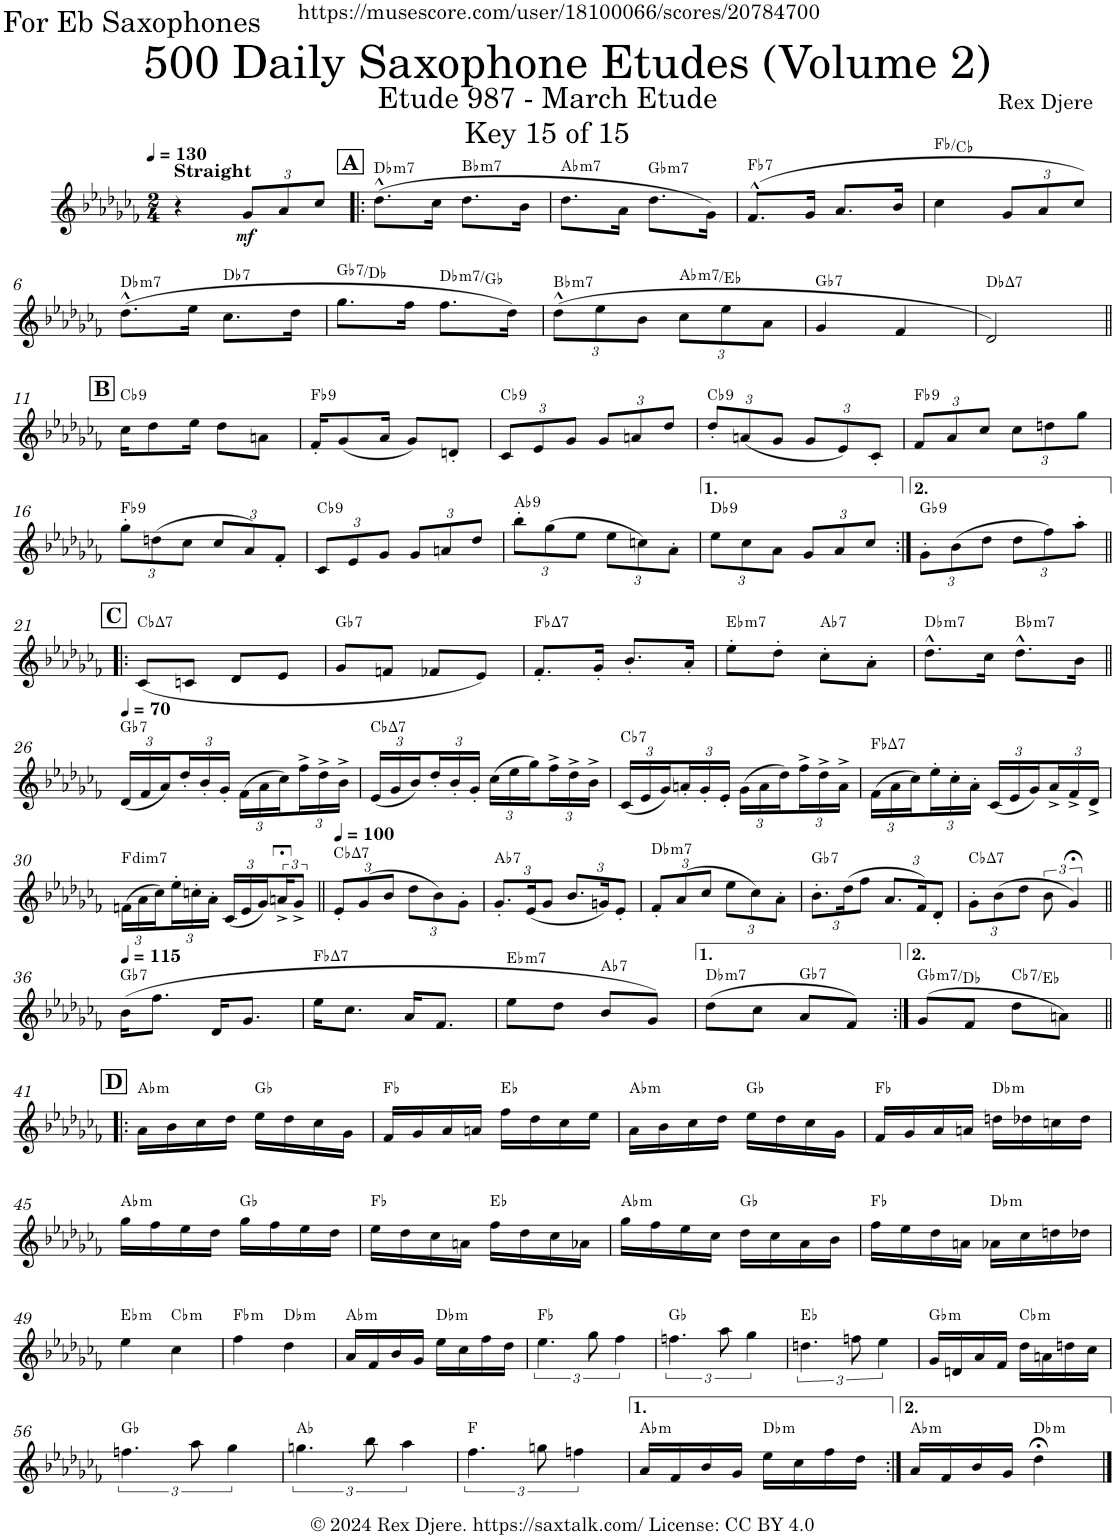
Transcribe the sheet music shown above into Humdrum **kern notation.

**kern	**dynam	**harte
*part1	*part1	*part1
*staff1	*staff1	*
*I"Alto Saxophone	*	*
*I'A. Sax.	*	*
*clefG2	*	*
*Trd5c9	*	*
*k[b-e-a-d-g-c-f-]	*	*
*M2/4	*	*
*MM130	*	*
=1	=1	=1
!LO:TX:a:B:t=Straight	!	!
4r	.	.
*Xbrackettup	*	*
!	!LO:DY:b	!
12g-/L	mf	.
12a-/	.	.
12cc-/J	.	.
!!LO:REH:place=s1:a:B:cj:fs=14:t=A
=2!|:	=2!|:	=2!|:
!	!	!LO:H:kt=m7
(8.dd-^^\L	.	Db:min7
16cc-\Jk	.	.
!	!	!LO:H:kt=m7
8.dd-\L	.	Bb:min7
16b-\Jk	.	.
=3	=3	=3
!	!	!LO:H:kt=m7
8.dd-\L	.	Ab:min7
16a-\Jk	.	.
!	!	!LO:H:kt=m7
8.dd-\L	.	Gb:min7
16g-\Jk)	.	.
=4	=4	=4
!	!	!LO:H:kt=7
(8.f-^^/L	.	Fb:7
16g-/Jk	.	.
8.a-/L	.	.
16b-/Jk	.	.
=5	=5	=5
4cc-\	.	Fb:maj/5
12g-/L	.	.
12a-/	.	.
12cc-/J)	.	.
!!LO:LB:g=z
=6	=6	=6
!	!	!LO:H:kt=m7
(8.dd-^^\L	.	Db:min7
16ee-\Jk	.	.
!	!	!LO:H:kt=7
8.cc-\L	.	Db:7
16dd-\Jk	.	.
=7	=7	=7
!	!	!LO:H:kt=7
8.gg-\L	.	Gb:7/5
16ff-\Jk	.	.
!	!	!LO:H:kt=m7
8.ff-\L	.	Db:min7/4
16dd-\Jk)	.	.
=8	=8	=8
!	!	!LO:H:kt=m7
(12dd-^^\L	.	Bb:min7
12ee-\	.	.
12b-\J	.	.
!	!	!LO:H:kt=m7
12cc-\L	.	Ab:min7/5
12ee-\	.	.
12a-\J	.	.
=9	=9	=9
!	!	!LO:H:kt=7
4g-/	.	Gb:7
4f-/	.	.
=10	=10	=10
!	!	!LO:H:kt=7
2d-/)	.	Db:maj7
!!LO:LB:g=z
!!LO:REH:place=s1:a:B:cj:fs=14:t=B
=11||	=11||	=11||
!	!	!LO:H:kt=9
16cc-\KL	.	Cb:9
8dd-\	.	.
16ee-\Jk	.	.
8dd-\L	.	.
8an\J	.	.
=12	=12	=12
!	!	!LO:H:kt=9
16f-'/KL	.	Fb:9
(8g-/	.	.
16a-/Jk	.	.
8g-/L)	.	.
8dn'/J	.	.
=13	=13	=13
!	!	!LO:H:kt=9
12c-/L	.	Cb:9
12e-/	.	.
12g-/J	.	.
12g-/L	.	.
12an/	.	.
12dd-/J	.	.
=14	=14	=14
!	!	!LO:H:kt=9
12dd-'/L	.	Cb:9
(12an/	.	.
12g-/J	.	.
12g-/L	.	.
12e-/)	.	.
12c-'/J	.	.
=15	=15	=15
!	!	!LO:H:kt=9
12f-/L	.	Fb:9
12a-/	.	.
12cc-/J	.	.
12cc-\L	.	.
12ddn\	.	.
12gg-\J	.	.
!!LO:LB:g=z
=16	=16	=16
!	!	!LO:H:kt=9
12gg-'\L	.	Fb:9
(12ddn\	.	.
12cc-\J	.	.
12cc-/L	.	.
12a-/)	.	.
12f-'/J	.	.
=17	=17	=17
!	!	!LO:H:kt=9
12c-/L	.	Cb:9
12e-/	.	.
12g-/J	.	.
12g-/L	.	.
12an/	.	.
12dd-/J	.	.
=18	=18	=18
!	!	!LO:H:kt=9
12bb-'\L	.	Ab:9
(12gg-\	.	.
12ee-\J	.	.
12ee-\L	.	.
12ccn\)	.	.
12a-'\J	.	.
=19	=19	=19
!	!	!LO:H:kt=9
12ee-\L	.	Db:9
12cc-\	.	.
12a-\J	.	.
12g-/L	.	.
12a-/	.	.
12cc-/J	.	.
=20:|!	=20:|!	=20:|!
!	!	!LO:H:kt=9
12g-'\L	.	Gb:9
(12b-\	.	.
12dd-\J	.	.
12dd-\L	.	.
12ff-\)	.	.
12aa-'\J	.	.
!!LO:LB:g=z
!!LO:REH:place=s1:a:B:cj:fs=14:t=C
=21!|:	=21!|:	=21!|:
!	!	!LO:H:kt=7
(8c-/L	.	Cb:maj7
8cn/J	.	.
8d-/L	.	.
8e-/J	.	.
=22	=22	=22
!	!	!LO:H:kt=7
8g-/L	.	Gb:7
8fn/J	.	.
8f-X/L	.	.
8e-/J)	.	.
=23	=23	=23
!	!	!LO:H:kt=7
8.f-'/L	.	Fb:maj7
16g-'/Jk	.	.
8.b-'/L	.	.
16a-'/Jk	.	.
=24	=24	=24
!	!	!LO:H:kt=m7
8ee-'\L	.	Eb:min7
8dd-'\J	.	.
!	!	!LO:H:kt=7
8cc-'\L	.	Ab:7
8a-'\J	.	.
=25	=25	=25
!	!	!LO:H:kt=m7
8.dd-^^\L	.	Db:min7
16cc-\Jk	.	.
!	!	!LO:H:kt=m7
8.dd-^^\L	.	Bb:min7
16b-\Jk	.	.
!!LO:LB:g=z
=26||	=26||	=26||
*MM70	*	*
!	!	!LO:H:kt=7
(24d-/LL	.	Gb:7
24f-/	.	.
24a-/)	.	.
24dd-'/	.	.
24b-'/	.	.
24g-'/JJ	.	.
(24f-\LL	.	.
24a-\	.	.
24cc-\)	.	.
24ff-^\	.	.
24dd-^\	.	.
24b-^\JJ	.	.
=27	=27	=27
!	!	!LO:H:kt=7
(24e-/LL	.	Cb:maj7
24g-/	.	.
24b-/)	.	.
24dd-'/	.	.
24b-'/	.	.
24g-'/JJ	.	.
(24cc-\LL	.	.
24ee-\	.	.
24gg-\)	.	.
24ff-^\	.	.
24dd-^\	.	.
24b-^\JJ	.	.
=28	=28	=28
!	!	!LO:H:kt=7
(24c-/LL	.	Cb:7
24e-/	.	.
24g-/)	.	.
24an'/	.	.
24g-'/	.	.
24e-'/JJ	.	.
(24g-\LL	.	.
24a\	.	.
24dd-\)	.	.
24ff-^\	.	.
24dd-^\	.	.
24a^\JJ	.	.
=29	=29	=29
!	!	!LO:H:kt=7
(24f-\LL	.	Fb:maj7
24a-\	.	.
24cc-\)	.	.
24ee-'\	.	.
24cc-'\	.	.
24a-'\JJ	.	.
(24c-/LL	.	.
24e-/	.	.
24g-/)	.	.
24a-^/	.	.
24f-^/	.	.
24d-^/JJ	.	.
!!LO:LB:g=z
=30	=30	=30
!	!	!LO:H:kt=dim7
(24fn\LL	.	F:dim7
24a-\	.	.
24cc-\)	.	.
24ee-'\	.	.
24ccn'\	.	.
24a-'\JJ	.	.
(24c-/LL	.	.
24e-/	.	.
24g-/)	.	.
*brackettup	*	*
24an;<^/J	.	.
12g-^/J	.	.
=31||	=31||	=31||
*Xbrackettup	*	*
*MM100	*	*
!	!	!LO:H:kt=7
12e-'/L	.	Cb:maj7
(12g-/	.	.
12b-/J	.	.
12dd-\L	.	.
12b-\)	.	.
12g-'\J	.	.
=32	=32	=32
!	!	!LO:H:kt=7
12.g-'/L	.	Ab:7
(24e-/K	.	.
12g-/J	.	.
12.b-/L	.	.
24gn/K)	.	.
12e-'/J	.	.
=33	=33	=33
!	!	!LO:H:kt=m7
12f-'/L	.	Db:min7
(12a-/	.	.
12cc-/J	.	.
12ee-\L	.	.
12cc-\)	.	.
12a-'\J	.	.
=34	=34	=34
!	!	!LO:H:kt=7
12.b-'\L	.	Gb:7
(24dd-\K	.	.
12ff-\J	.	.
12.a-/L	.	.
24f-/K)	.	.
12d-'/J	.	.
=35	=35	=35
!	!	!LO:H:kt=7
12g-'\L	.	Cb:maj7
(12b-\	.	.
12dd-\J	.	.
*brackettup	*	*
12b-\	.	.
6g-;</)	.	.
!!LO:LB:g=z
=36||	=36||	=36||
*MM115	*	*
!	!	!LO:H:kt=7
(16b-\KL	.	Gb:7
8.ff-\J	.	.
16d-/KL	.	.
8.g-/J	.	.
=37	=37	=37
!	!	!LO:H:kt=7
16ee-\KL	.	Fb:maj7
8.cc-\J	.	.
16a-/KL	.	.
8.f-/J	.	.
=38	=38	=38
!	!	!LO:H:kt=m7
8ee-\L	.	Eb:min7
8dd-\J	.	.
!	!	!LO:H:kt=7
8b-/L	.	Ab:7
8g-/J)	.	.
=39	=39	=39
!	!	!LO:H:kt=m7
(8dd-\L	.	Db:min7
8cc-\J	.	.
!	!	!LO:H:kt=7
8a-/L	.	Gb:7
8f-/J)	.	.
=40:|!	=40:|!	=40:|!
!	!	!LO:H:kt=m7
(8g-/L	.	Gb:min7/5
8f-/J	.	.
!	!	!LO:H:kt=7
8dd-\L	.	Cb:7/3
8an\J)	.	.
!!LO:LB:g=z
!!LO:REH:place=s1:a:B:cj:fs=14:t=D
=41!|:	=41!|:	=41!|:
!	!	!LO:H:kt=m
16a-\LL	.	Ab:min
16b-\	.	.
16cc-\	.	.
16dd-\JJ	.	.
16ee-\LL	.	Gb:maj
16dd-\	.	.
16cc-\	.	.
16g-\JJ	.	.
=42	=42	=42
16f-/LL	.	Fb:maj
16g-/	.	.
16a-/	.	.
16an/JJ	.	.
16ff-\LL	.	Eb:maj
16dd-\	.	.
16cc-\	.	.
16ee-\JJ	.	.
=43	=43	=43
!	!	!LO:H:kt=m
16a-\LL	.	Ab:min
16b-\	.	.
16cc-\	.	.
16dd-\JJ	.	.
16ee-\LL	.	Gb:maj
16dd-\	.	.
16cc-\	.	.
16g-\JJ	.	.
=44	=44	=44
16f-/LL	.	Fb:maj
16g-/	.	.
16a-/	.	.
16an/JJ	.	.
!	!	!LO:H:kt=m
16ddn\LL	.	Db:min
16dd-X\	.	.
16ccn\	.	.
16dd-\JJ	.	.
!!LO:LB:g=z
=45	=45	=45
!	!	!LO:H:kt=m
16gg-\LL	.	Ab:min
16ff-\	.	.
16ee-\	.	.
16dd-\JJ	.	.
16gg-\LL	.	Gb:maj
16ff-\	.	.
16ee-\	.	.
16dd-\JJ	.	.
=46	=46	=46
16ee-\LL	.	Fb:maj
16dd-\	.	.
16cc-\	.	.
16an\JJ	.	.
16ff-\LL	.	Eb:maj
16dd-\	.	.
16cc-\	.	.
16a-X\JJ	.	.
=47	=47	=47
!	!	!LO:H:kt=m
16gg-\LL	.	Ab:min
16ff-\	.	.
16ee-\	.	.
16cc-\JJ	.	.
16dd-\LL	.	Gb:maj
16cc-\	.	.
16a-\	.	.
16b-\JJ	.	.
=48	=48	=48
16ff-\LL	.	Fb:maj
16ee-\	.	.
16dd-\	.	.
16an\JJ	.	.
!	!	!LO:H:kt=m
16a-X\LL	.	Db:min
16cc-\	.	.
16ddn\	.	.
16dd-X\JJ	.	.
!!LO:LB:g=z
=49	=49	=49
!	!	!LO:H:kt=m
4ee-\	.	Eb:min
!	!	!LO:H:kt=m
4cc-\	.	Cb:min
=50	=50	=50
!	!	!LO:H:kt=m
4ff-\	.	Fb:min
!	!	!LO:H:kt=m
4dd-\	.	Db:min
=51	=51	=51
!	!	!LO:H:kt=m
16a-/LL	.	Ab:min
16f-/	.	.
16b-/	.	.
16g-/JJ	.	.
!	!	!LO:H:kt=m
16ee-\LL	.	Db:min
16cc-\	.	.
16ff-\	.	.
16dd-\JJ	.	.
=52	=52	=52
6.ee-\	.	Fb:maj
12gg-\	.	.
6ff-\	.	.
=53	=53	=53
6.ffn\	.	Gb:maj
12aa-\	.	.
6gg-\	.	.
=54	=54	=54
6.ddn\	.	Eb:maj
12ffn\	.	.
6ee-\	.	.
=55	=55	=55
!	!	!LO:H:kt=m
16g-/LL	.	Gb:min
16dn/	.	.
16a-/	.	.
16f-/JJ	.	.
!	!	!LO:H:kt=m
16dd-\LL	.	Cb:min
16an\	.	.
16ddn\	.	.
16cc-\JJ	.	.
!!LO:LB:g=z
=56	=56	=56
6.ffn\	.	Gb:maj
12aa-\	.	.
6gg-\	.	.
=57	=57	=57
6.ggn\	.	Ab:maj
12bb-\	.	.
6aa-\	.	.
=58	=58	=58
6.ff-\	.	F:maj
12ggn\	.	.
6ffn\	.	.
=59	=59	=59
!	!	!LO:H:kt=m
16a-/LL	.	Ab:min
16f-/	.	.
16b-/	.	.
16g-/JJ	.	.
!	!	!LO:H:kt=m
16ee-\LL	.	Db:min
16cc-\	.	.
16ff-\	.	.
16dd-\JJ	.	.
=60:|!	=60:|!	=60:|!
!	!	!LO:H:kt=m
16a-/LL	.	Ab:min
16f-/	.	.
16b-/	.	.
16g-/JJ	.	.
!	!	!LO:H:kt=m
4dd-;<\	.	Db:min
==	==	==
*-	*-	*-
